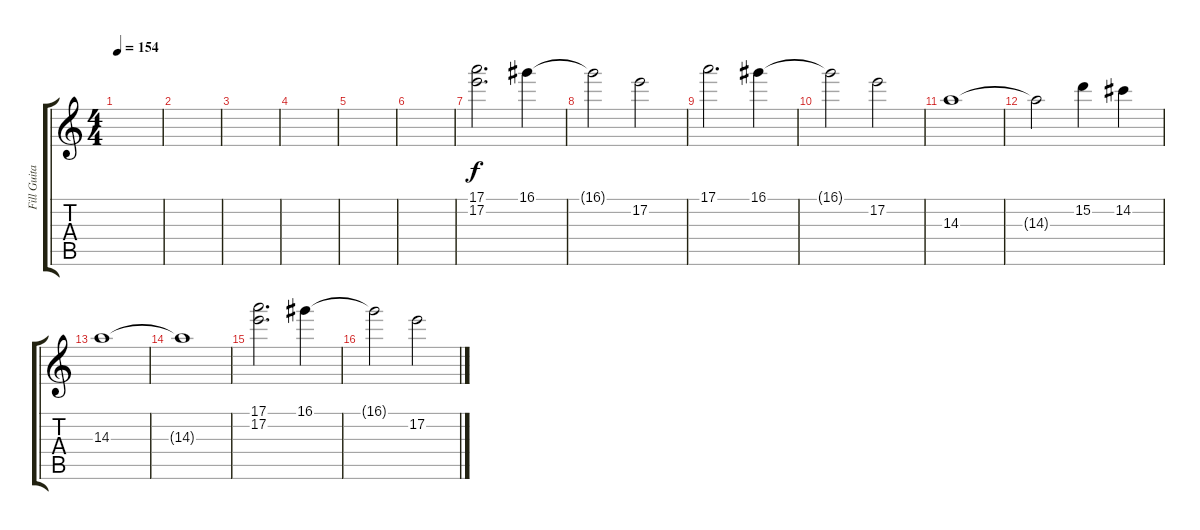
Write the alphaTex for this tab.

\track ("Fill Guitar" "Fill Guita") {instrument electricguitarclean}
\staff {score tabs}
\tuning (E4 B3 G3 D3 A2 E2) {hide}
\ts (4 4)
\tempo 154
\clef g2
\ks c
|
|
|
|
|
|
(17.1 17.2).2{d} 16.1.4 |
16.1{t}.2 17.2.2 |
17.1.2{d} 16.1.4 |
16.1{t}.2 17.2.2 |
14.3.1 |
14.3{t}.2 15.2.4 14.2.4 |
14.3.1 |
14.3{t}.1 |
(17.1 17.2).2{d} 16.1.4 |
16.1{t}.2 17.2.2
